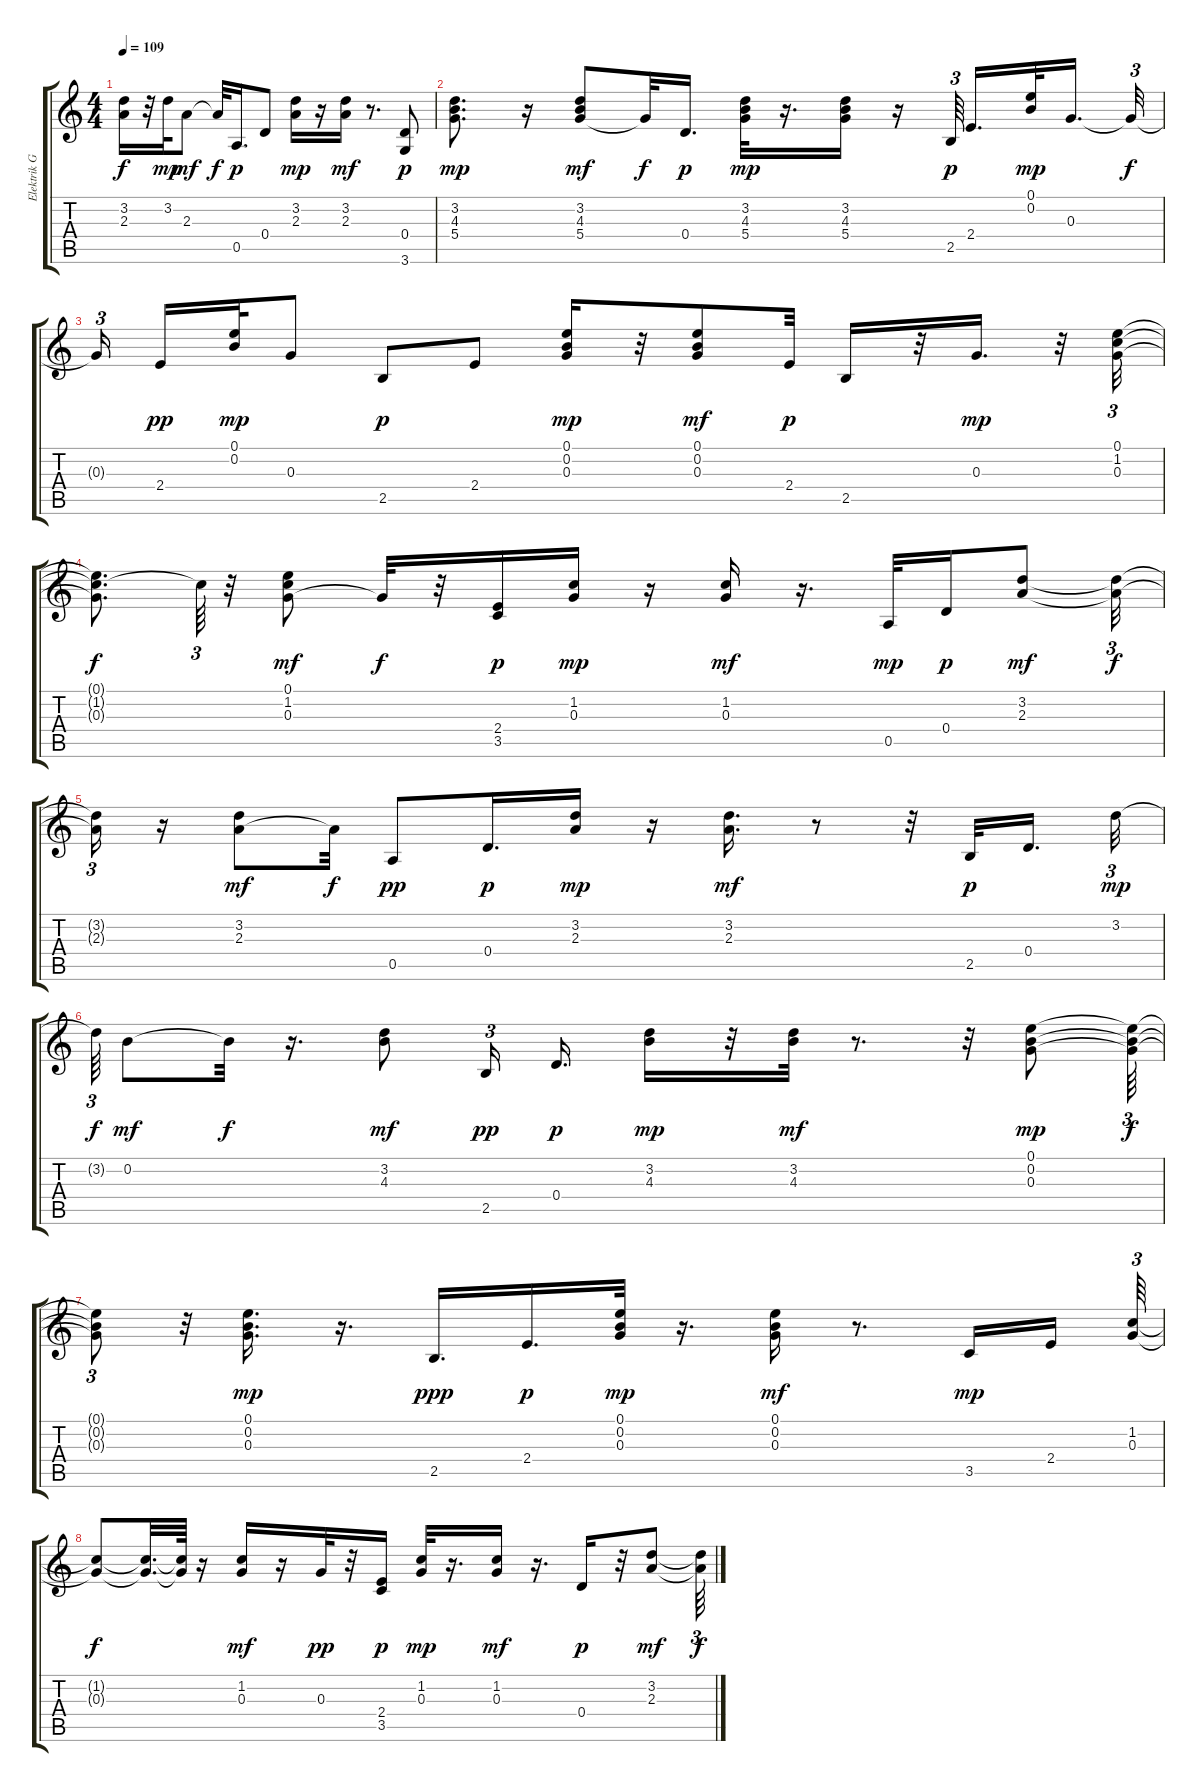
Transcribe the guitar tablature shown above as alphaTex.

\track ("Elektrik Guitar" "Elektrik G") {instrument electricguitarjazz}
\staff {score tabs}
\tuning (E4 B3 G3 D3 A2 E2) {hide}
\ts (4 4)
\tempo 109
\clef g2
\ks c
(3.2{t} 2.3{t}).16{dy f} r.32 3.2.32{dy mp} 2.3.8{dy mf} 2.3{t}.32{dy f} 0.5.16{d dy p} 0.4.8 (3.2 2.3).16{dy mp} r.16 (3.2 2.3).16{dy mf} r.8{d} (0.4 3.6).8{dy p} |
(3.2 4.3 5.4).8{d dy mp} r.16 (3.2 4.3 5.4).8{dy mf} 5.4{t}.32{dy f} 0.4.16{d dy p} (3.2 4.3 5.4).32{dy mp} r.16{d} (3.2 4.3 5.4).16 r.16 2.5.64{tu (3 2) dy p beam splitsecondary} 2.4.16{d} (0.1 0.2).32{dy mp} 0.3.16{d beam splitsecondary} 0.3{t}.32{tu (3 2) dy f} |
0.3{t}.16{tu (3 2) beam splitsecondary} 2.4.16{dy pp} (0.1 0.2).32{dy mp} 0.3.8 2.5.8{dy p} 2.4.8 (0.1 0.2 0.3).16{dy mp} r.32 (0.1 0.2 0.3).8{dy mf} 2.4.32{dy p} 2.5.16 r.32 0.3.16{d dy mp} r.32 (0.1 1.2 0.3).32{tu (3 2)} |
(0.1{t} 1.2{t} 0.3{t}).8{d dy f} 1.2{t}.64{tu (3 2)} r.32 (0.1 1.2 0.3).8{dy mf} 0.3{t}.32{dy f} r.32 (2.4 3.5).16{dy p} (1.2 0.3).16{dy mp} r.16 (1.2 0.3).16{dy mf} r.16{d} 0.5.32{dy mp} 0.4.16{dy p} (3.2 2.3).8{dy mf} (3.2{t} 2.3{t}).32{tu (3 2) dy f} |
(3.2{t} 2.3{t}).16{tu (3 2)} r.16 (3.2 2.3).8{dy mf} 2.3{t}.32{dy f} 0.5.8{dy pp} 0.4.16{d dy p} (3.2 2.3).16{dy mp} r.16 (3.2 2.3).16{d dy mf} r.8 r.32 2.5.32{dy p} 0.4.16{d beam splitsecondary} 3.2.32{tu (3 2) dy mp} |
3.2{t}.64{tu (3 2) dy f} 0.2.8{dy mf} 0.2{t}.32{dy f} r.16{d} (3.2 4.3).8{dy mf} 2.5.16{tu (3 2) dy pp} 0.4.16{d dy p} (3.2 4.3).16{dy mp} r.32 (3.2 4.3).32{dy mf} r.8{d} r.32 (0.1 0.2 0.3).8{dy mp} (0.1{t} 0.2{t} 0.3{t}).64{tu (3 2) dy f} |
(0.1{t} 0.2{t} 0.3{t}).8{tu (3 2)} r.32 (0.1 0.2 0.3).16{d dy mp} r.16{d} 2.5.16{d dy ppp} 2.4.16{d dy p} (0.1 0.2 0.3).32{dy mp} r.16{d} (0.1 0.2 0.3).16{dy mf} r.8{d} 3.5.16{dy mp} 2.4.16{beam splitsecondary} (1.2 0.3).64{tu (3 2)} |
(1.2{t} 0.3{t}).8{dy f} (1.2{t} 0.3{t}).32{d} (1.2{t} 0.3{t}).64 r.16 (1.2 0.3).16{dy mf} r.16 0.3.32{dy pp} r.32 (2.4 3.5).16{dy p} (1.2 0.3).32{dy mp} r.16{d} (1.2 0.3).16{dy mf} r.16{d} 0.4.16{dy p} r.32 (3.2 2.3).8{dy mf} (3.2{t} 2.3{t}).64{tu (3 2) dy f}
